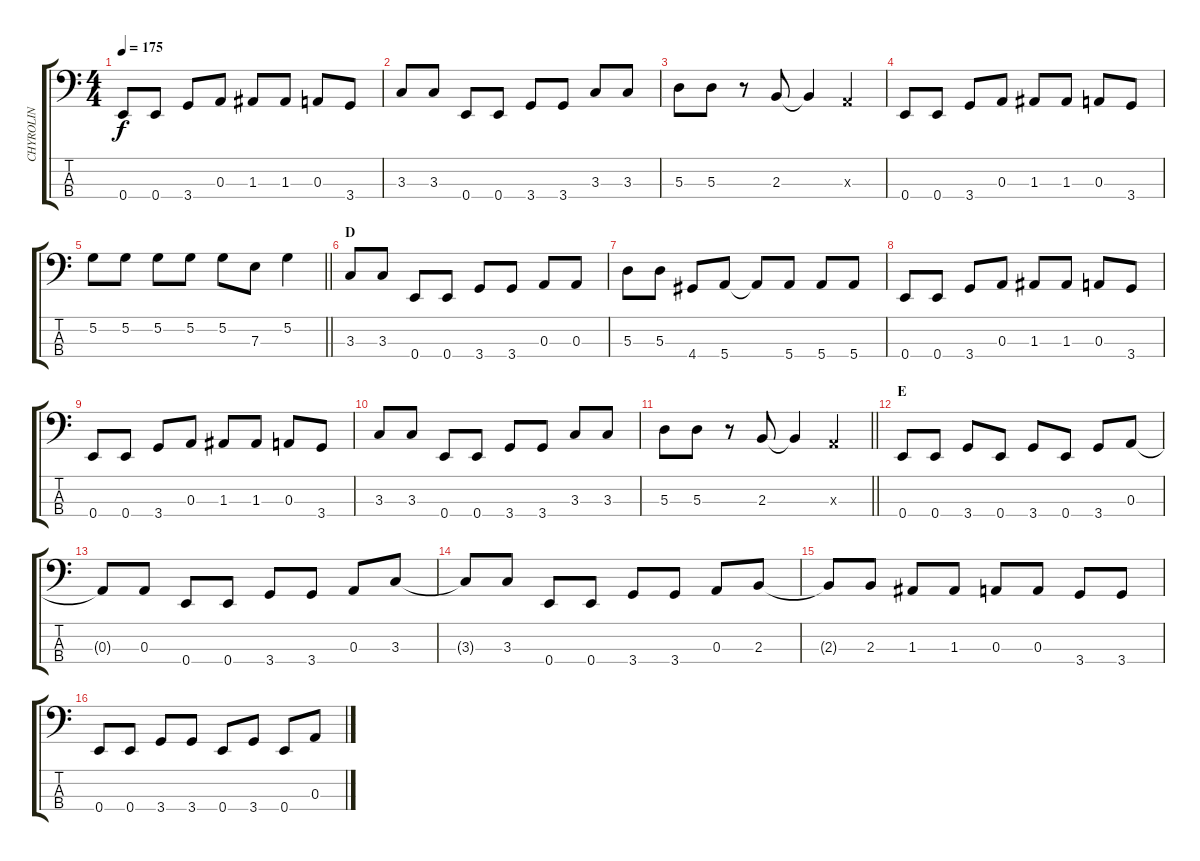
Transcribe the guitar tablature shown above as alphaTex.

\track ("CHYROLIN" "CHYROLIN") {instrument electricbasspick}
\staff {score tabs}
\tuning (G2 D2 A1 E1) {hide}
\ts (4 4)
\tempo 175
\clef f4
\ks c
0.4.8{dy f} 0.4.8 3.4.8 0.3.8 1.3.8 1.3.8 0.3.8 3.4.8 |
3.3.8 3.3.8 0.4.8 0.4.8 3.4.8 3.4.8 3.3.8 3.3.8 |
5.3.8 5.3.8 r.8 2.3.8 2.3{t}.4 0.3{x}.4 |
0.4.8 0.4.8 3.4.8 0.3.8 1.3.8 1.3.8 0.3.8 3.4.8 |
\barLineRight lightlight
5.2.8 5.2.8 5.2.8 5.2.8 5.2.8 7.3.8 5.2.4 |
\section ("" "D")
3.3.8 3.3.8 0.4.8 0.4.8 3.4.8 3.4.8 0.3.8 0.3.8 |
5.3.8 5.3.8 4.4.8 5.4.8 5.4{t}.8 5.4.8 5.4.8 5.4.8 |
0.4.8 0.4.8 3.4.8 0.3.8 1.3.8 1.3.8 0.3.8 3.4.8 |
0.4.8 0.4.8 3.4.8 0.3.8 1.3.8 1.3.8 0.3.8 3.4.8 |
3.3.8 3.3.8 0.4.8 0.4.8 3.4.8 3.4.8 3.3.8 3.3.8 |
\barLineRight lightlight
5.3.8 5.3.8 r.8 2.3.8 2.3{t}.4 0.3{x}.4 |
\section ("" "E")
0.4.8 0.4.8 3.4.8 0.4.8 3.4.8 0.4.8 3.4.8 0.3.8 |
0.3{t}.8 0.3.8 0.4.8 0.4.8 3.4.8 3.4.8 0.3.8 3.3.8 |
3.3{t}.8 3.3.8 0.4.8 0.4.8 3.4.8 3.4.8 0.3.8 2.3.8 |
2.3{t}.8 2.3.8 1.3.8 1.3.8 0.3.8 0.3.8 3.4.8 3.4.8 |
0.4.8 0.4.8 3.4.8 3.4.8 0.4.8 3.4.8 0.4.8 0.3.8
